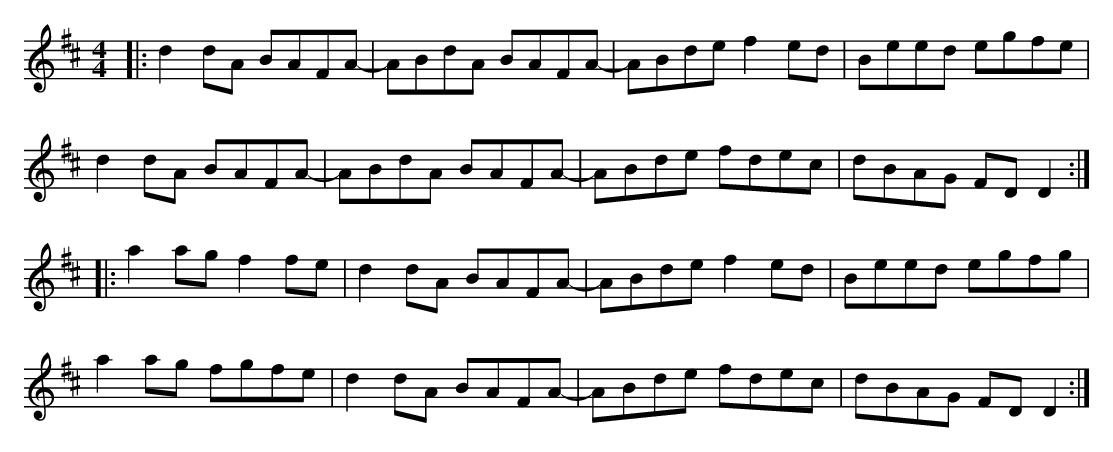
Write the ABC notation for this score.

X:1
M:4/4
K:D
|:d2dA BAFA-|ABdA BAFA-|ABde f2ed|Beed egfe|
d2dA BAFA-|ABdA BAFA-|ABde fdec|dBAG FD D2:|
|:a2 ag f2 fe|d2 dA BAFA-|ABde f2ed|Beed egfg|
a2 ag fgfe|d2 dA BAFA-|ABde fdec|dBAG FD D2:|
